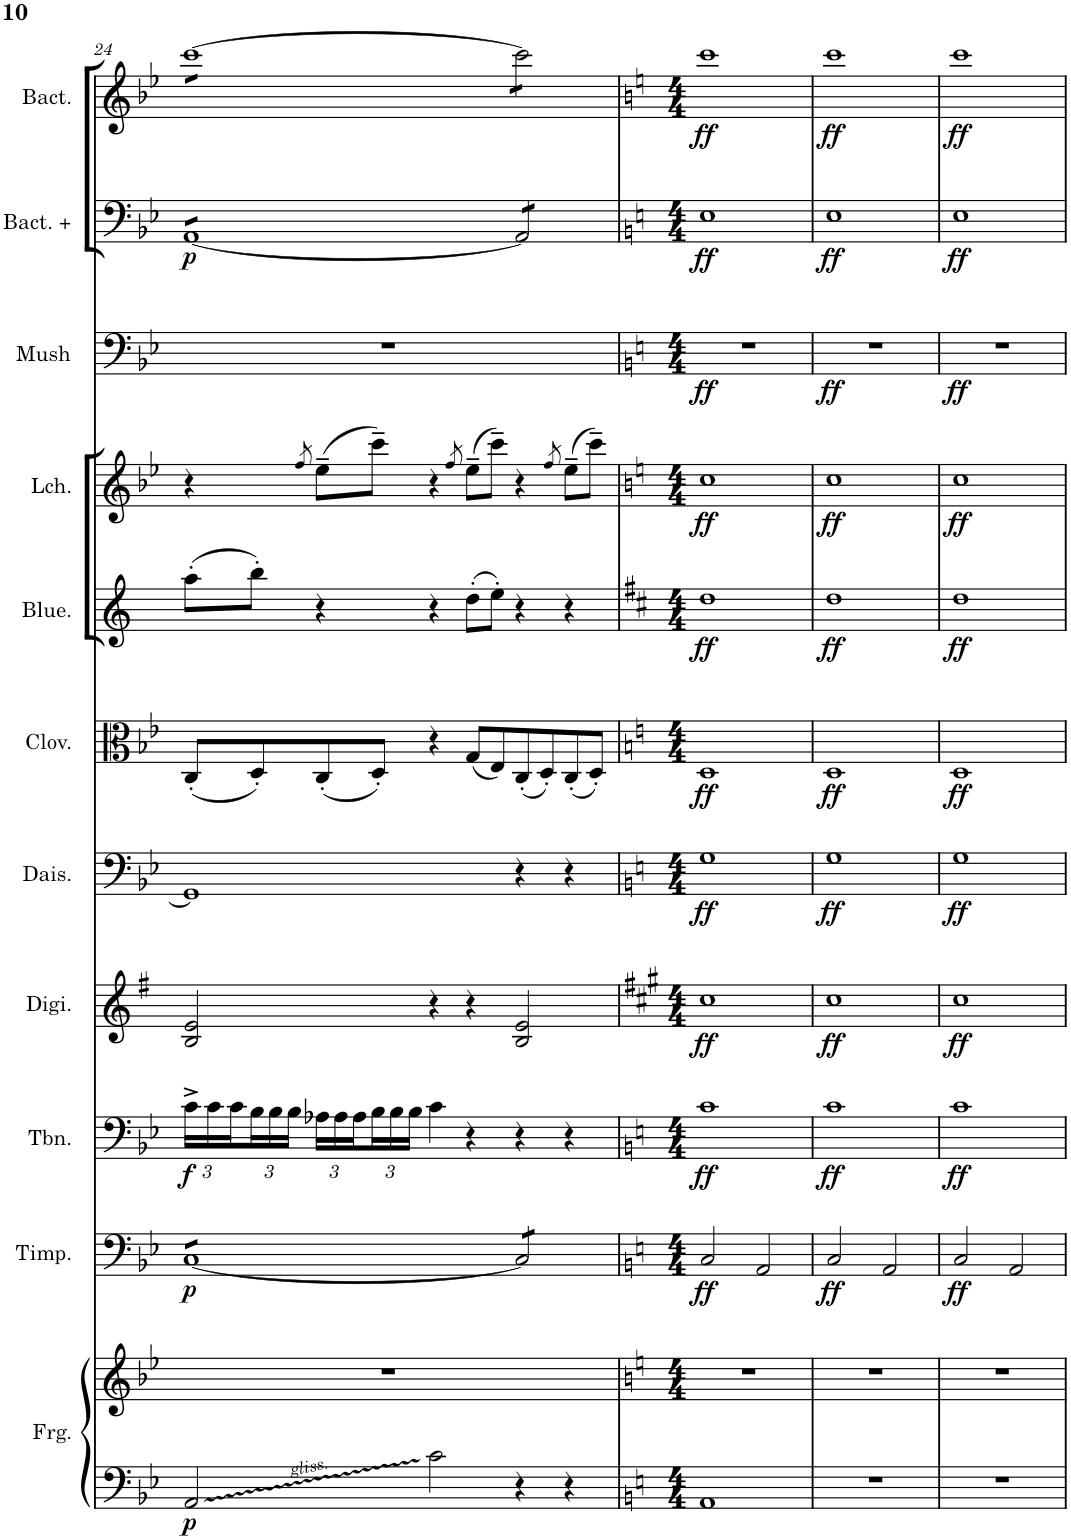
**kern	**kern	**dynam	**kern	**dynam	**kern	**dynam	**kern	**dynam	**kern	**dynam	**kern	**dynam	**kern	**kern	**dynam	**kern	**dynam	**kern	**kern	**dynam
*part9	*part9	*part9	*part8	*part8	*part7	*part7	*part6	*part6	*part5	*part5	*part4	*part4	*part3	*part3	*part3	*part2	*part2	*part1	*part1	*part1
*staff12	*staff11	*staff11/12	*staff10	*staff10	*staff9	*staff9	*staff8	*staff8	*staff7	*staff7	*staff6	*staff6	*staff5	*staff4	*staff4/5	*staff3	*staff3	*staff2	*staff1	*staff1/2
*I"Frogs	*	*	*I"Timpani	*	*I"Trombone	*	*I"Digitalis	*	*I"Daisies	*	*I"Clover	*	*I"Lichen	*	*	*I"Mushrooms	*	*I"Bacteria	*	*
*I'Frg.	*	*	*I'Timp.	*	*I'Tbn.	*	*I'Digi.	*	*I'Dais.	*	*I'Clov.	*	*I'Lch.	*	*	*I'Mush	*	*I'Bact.	*	*
!!LO:PB:g=z
*clefF4	*clefG2	*	*clefF4	*	*clefF4	*	*clefG2	*	*clefF4	*	*clefC3	*	*clefG2	*clefG2	*	*clefF4	*	*clefF4	*clefG2	*
*	*	*	*	*	*	*	*Trd5c9	*	*	*	*	*	*Trd1c2	*	*	*	*	*	*	*
*k[b-e-]	*k[b-e-]	*	*k[b-e-]	*	*k[b-e-]	*	*k[f#]	*	*k[b-e-]	*	*k[b-e-]	*	*k[]	*k[b-e-]	*	*k[b-e-]	*	*k[b-e-]	*k[b-e-]	*
*M6/4	*M6/4	*	*M6/4	*	*M6/4	*	*M6/4	*	*M6/4	*	*M6/4	*	*M6/4	*M6/4	*	*M6/4	*	*M6/4	*M6/4	*
*	*	*	*	*	*Xbrackettup	*	*	*	*	*	*	*	*	*	*	*	*	*	*	*
=24	=24	=24	=24	=24	=24	=24	=24	=24	=24	=24	=24	=24	=24	=24	=24	=24	=24	=24	=24	=24
!	!	!LO:DY:b=2	!	!LO:DY:b	!	!LO:DY:b	!	!	!	!	!	!	!	!	!	!	!	!	!	!LO:DY:b=2
*	*	*	*tremolo	*	*	*	*	*	*	*	*	*	*	*	*	*	*	*	*	*
*	*	*	*	*	*	*	*	*	*	*	*	*	*	*	*	*	*	*tremolo	*	*
*	*	*	*	*	*	*	*	*	*	*	*	*	*	*	*	*	*	*	*tremolo	*
2AA/	1.r	p	[8CL	p	24c^\LL	f	2B/ 2e/	.	1GG]	.	(8C'/L	.	(8aa'\L	4r	.	1.r	.	[8AAL	[8cccL	p
.	.	.	.	.	24c\	.	.	.	.	.	.	.	.	.	.	.	.	.	.	.
.	.	.	.	.	24c\	.	.	.	.	.	.	.	.	.	.	.	.	.	.	.
.	.	.	8C	.	24B-\	.	.	.	.	.	8D'/)	.	8bb'\J)	.	.	.	.	8AA	8ccc	.
.	.	.	.	.	24B-\	.	.	.	.	.	.	.	.	.	.	.	.	.	.	.
.	.	.	.	.	24B-\JJ	.	.	.	.	.	.	.	.	.	.	.	.	.	.	.
.	.	.	.	.	.	.	.	.	.	.	.	.	.	8qff/	.	.	.	.	.	.
.	.	.	8C	.	24A-X\LL	.	.	.	.	.	(8C'/	.	4r	(8ee-~\L	.	.	.	8AA	8ccc	.
.	.	.	.	.	24A-\	.	.	.	.	.	.	.	.	.	.	.	.	.	.	.
.	.	.	.	.	24A-\	.	.	.	.	.	.	.	.	.	.	.	.	.	.	.
.	.	.	8C	.	24B-\	.	.	.	.	.	8D'/J)	.	.	8ccc~\J)	.	.	.	8AA	8ccc	.
.	.	.	.	.	24B-\	.	.	.	.	.	.	.	.	.	.	.	.	.	.	.
.	.	.	.	.	24B-\JJ	.	.	.	.	.	.	.	.	.	.	.	.	.	.	.
2c\	.	.	8C	.	4c\	.	4r	.	.	.	4r	.	4r	4r	.	.	.	8AA	8ccc	.
.	.	.	8C	.	.	.	.	.	.	.	.	.	.	.	.	.	.	8AA	8ccc	.
.	.	.	.	.	.	.	.	.	.	.	.	.	.	8qff/	.	.	.	.	.	.
.	.	.	8C	.	4r	.	4r	.	.	.	(8G/L	.	(8dd'\L	(8ee-~\L	.	.	.	8AA	8ccc	.
.	.	.	8CJ	.	.	.	.	.	.	.	8E-/)	.	8ee'\J)	8ccc~\J)	.	.	.	8AAJ	8cccJ	.
4r	.	.	8C/]L	.	4r	.	2B/ 2e/	.	4r	.	(8C'/	.	4r	4r	.	.	.	8AA/]L	8ccc\]L	.
.	.	.	8C/	.	.	.	.	.	.	.	8D'/)	.	.	.	.	.	.	8AA/	8ccc\	.
.	.	.	.	.	.	.	.	.	.	.	.	.	.	8qff/	.	.	.	.	.	.
4r	.	.	8C/	.	4r	.	.	.	4r	.	(8C'/	.	4r	(8ee-~\L	.	.	.	8AA/	8ccc\	.
.	.	.	8C/J	.	.	.	.	.	.	.	8D'/J)	.	.	8ccc~\J)	.	.	.	8AA/J	8ccc\J	.
*	*	*	*	*	*	*	*	*	*	*	*	*	*	*	*	*	*	*	*Xtremolo	*
*	*	*	*	*	*	*	*	*	*	*	*	*	*	*	*	*	*	*Xtremolo	*	*
*	*	*	*Xtremolo	*	*	*	*	*	*	*	*	*	*	*	*	*	*	*	*	*
=25	=25	=25	=25	=25	=25	=25	=25	=25	=25	=25	=25	=25	=25	=25	=25	=25	=25	=25	=25	=25
*k[]	*k[]	*	*k[]	*	*k[]	*	*k[f#c#g#]	*	*k[]	*	*k[]	*	*k[f#c#]	*k[]	*	*k[]	*	*k[]	*k[]	*
*M4/4	*M4/4	*	*M4/4	*	*M4/4	*	*M4/4	*	*M4/4	*	*M4/4	*	*M4/4	*M4/4	*	*M4/4	*	*M4/4	*M4/4	*
!	!	!	!	!LO:DY:b	!	!LO:DY:b	!	!LO:DY:b	!	!LO:DY:b	!	!LO:DY:b	!	!	!LO:DY:b=2	!	!	!	!	!
!	!	!	!	!	!	!	!	!	!	!	!	!	!	!	!LO:DY:n=1:b	!	!LO:DY:b	!	!	!LO:DY:b=2
!	!	!	!	!	!	!	!	!	!	!	!	!	!	!	!	!	!	!	!	!LO:DY:n=1:b
1AA	1r	.	2C/	ff	1c	ff	1cc#	ff	1G	ff	1D	ff	1dd	1cc	ff ff	1r	ff	1E	1ccc	ff ff
.	.	.	2AA/	.	.	.	.	.	.	.	.	.	.	.	.	.	.	.	.	.
=26	=26	=26	=26	=26	=26	=26	=26	=26	=26	=26	=26	=26	=26	=26	=26	=26	=26	=26	=26	=26
!	!	!	!	!LO:DY:b	!	!LO:DY:b	!	!LO:DY:b	!	!LO:DY:b	!	!LO:DY:b	!	!	!LO:DY:b=2	!	!	!	!	!
!	!	!	!	!	!	!	!	!	!	!	!	!	!	!	!LO:DY:n=1:b	!	!LO:DY:b	!	!	!LO:DY:b=2
!	!	!	!	!	!	!	!	!	!	!	!	!	!	!	!	!	!	!	!	!LO:DY:n=1:b
1r	1r	.	2C/	ff	1c	ff	1cc#	ff	1G	ff	1D	ff	1dd	1cc	ff ff	1r	ff	1E	1ccc	ff ff
.	.	.	2AA/	.	.	.	.	.	.	.	.	.	.	.	.	.	.	.	.	.
=27	=27	=27	=27	=27	=27	=27	=27	=27	=27	=27	=27	=27	=27	=27	=27	=27	=27	=27	=27	=27
!	!	!	!	!LO:DY:b	!	!LO:DY:b	!	!LO:DY:b	!	!LO:DY:b	!	!LO:DY:b	!	!	!LO:DY:b=2	!	!	!	!	!
!	!	!	!	!	!	!	!	!	!	!	!	!	!	!	!LO:DY:n=1:b	!	!LO:DY:b	!	!	!LO:DY:b=2
!	!	!	!	!	!	!	!	!	!	!	!	!	!	!	!	!	!	!	!	!LO:DY:n=1:b
1r	1r	.	2C/	ff	1c	ff	1cc#	ff	1G	ff	1D	ff	1dd	1cc	ff ff	1r	ff	1E	1ccc	ff ff
.	.	.	2AA/	.	.	.	.	.	.	.	.	.	.	.	.	.	.	.	.	.
=	=	=	=	=	=	=	=	=	=	=	=	=	=	=	=	=	=	=	=	=
*-	*-	*-	*-	*-	*-	*-	*-	*-	*-	*-	*-	*-	*-	*-	*-	*-	*-	*-	*-	*-
